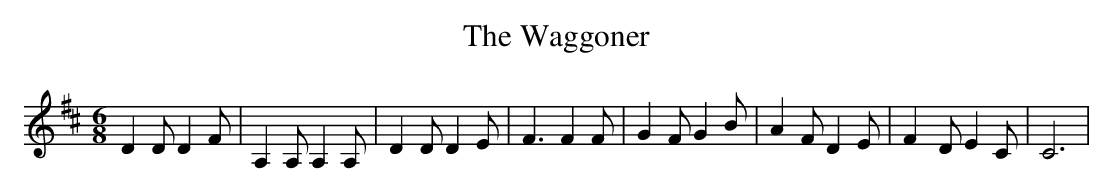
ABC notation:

X:1
T:The Waggoner
M:6/8
L:1/4
K:D
 D D/2 D F/2| A, A,/2 A, A,/2| D D/2 D E/2| F3/2 F F/2| G F/2 G B/2|\
 A F/2 D E/2| F- D/2 E C/2| C3|
